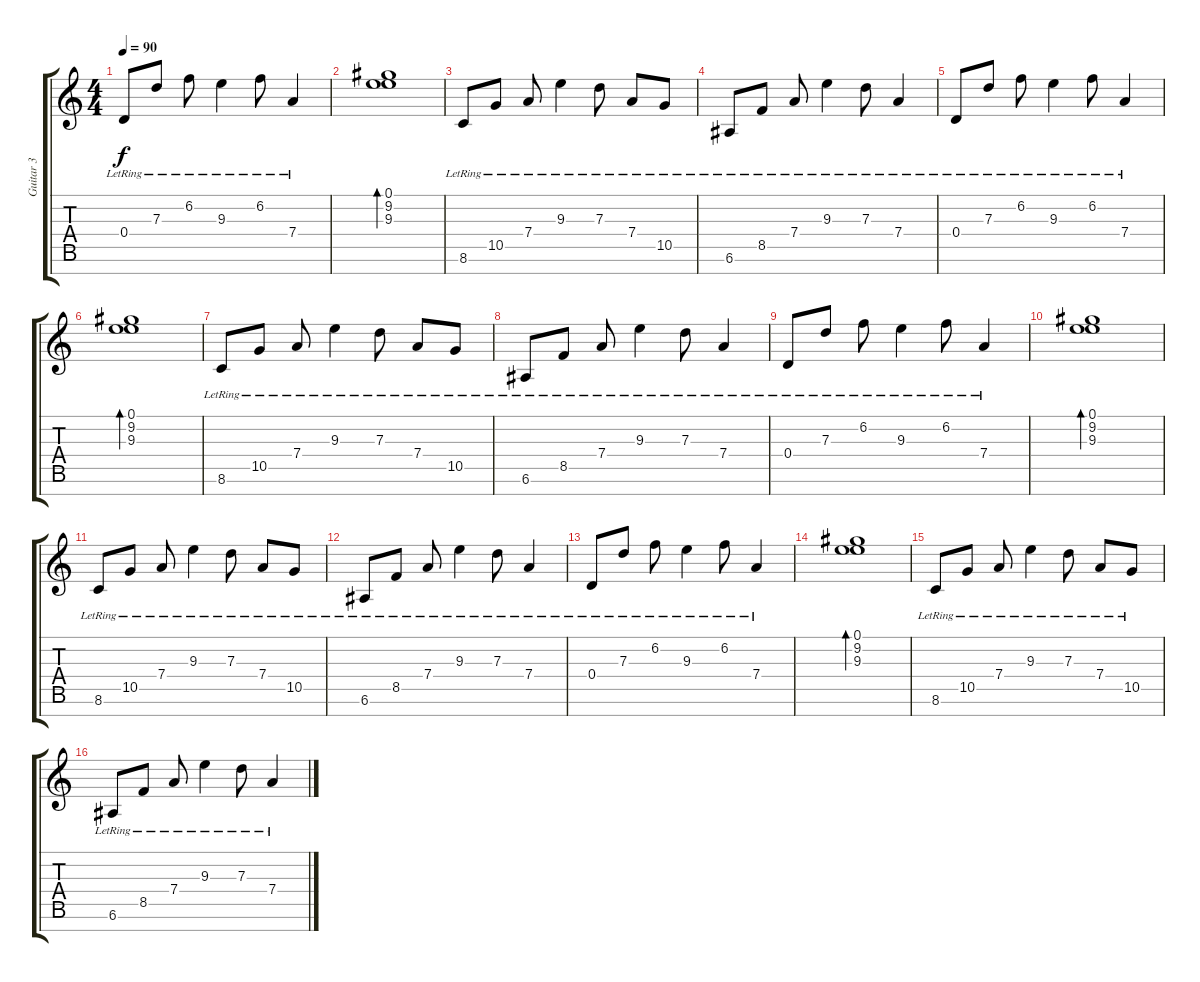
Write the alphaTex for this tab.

\track ("Guitar 3" "Guitar 3") {instrument distortionguitar}
\staff {score tabs}
\tuning (E4 B3 G3 D3 A2 E2 B1) {hide}
\ts (4 4)
\section ("" "")
\tempo 90
\clef g2
\ks c
0.4{lr}.8{dy f} 7.3{lr}.8 6.2{lr}.8 9.3{lr}.4 6.2{lr}.8 7.4{lr}.4 |
(0.1 9.2 9.3).1{bd 120} |
8.6{lr}.8 10.5{lr}.8 7.4{lr}.8 9.3{lr}.4 7.3{lr}.8 7.4{lr}.8 10.5{lr}.8 |
6.6{lr}.8 8.5{lr}.8 7.4{lr}.8 9.3{lr}.4 7.3{lr}.8 7.4{lr}.4 |
0.4{lr}.8 7.3{lr}.8 6.2{lr}.8 9.3{lr}.4 6.2{lr}.8 7.4{lr}.4 |
(0.1 9.2 9.3).1{bd 120} |
8.6{lr}.8 10.5{lr}.8 7.4{lr}.8 9.3{lr}.4 7.3{lr}.8 7.4{lr}.8 10.5{lr}.8 |
6.6{lr}.8 8.5{lr}.8 7.4{lr}.8 9.3{lr}.4 7.3{lr}.8 7.4{lr}.4 |
0.4{lr}.8 7.3{lr}.8 6.2{lr}.8 9.3{lr}.4 6.2{lr}.8 7.4{lr}.4 |
(0.1 9.2 9.3).1{bd 120} |
8.6{lr}.8 10.5{lr}.8 7.4{lr}.8 9.3{lr}.4 7.3{lr}.8 7.4{lr}.8 10.5{lr}.8 |
6.6{lr}.8 8.5{lr}.8 7.4{lr}.8 9.3{lr}.4 7.3{lr}.8 7.4{lr}.4 |
0.4{lr}.8 7.3{lr}.8 6.2{lr}.8 9.3{lr}.4 6.2{lr}.8 7.4{lr}.4 |
(0.1 9.2 9.3).1{bd 120} |
8.6{lr}.8 10.5{lr}.8 7.4{lr}.8 9.3{lr}.4 7.3{lr}.8 7.4{lr}.8 10.5{lr}.8 |
6.6{lr}.8 8.5{lr}.8 7.4{lr}.8 9.3{lr}.4 7.3{lr}.8 7.4{lr}.4
